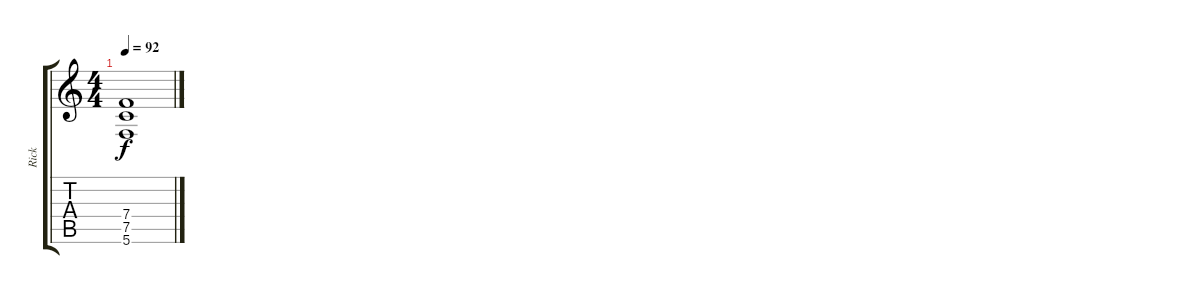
\track ("Rick" "Rick") {instrument electricguitarjazz}
\staff {score tabs}
\tuning (C4 G3 Eb3 Bb2 F2 C2) {hide}
\ts (4 4)
\tempo 92
\clef g2
\ks c
(7.4 7.5 5.6).1{dy f}
